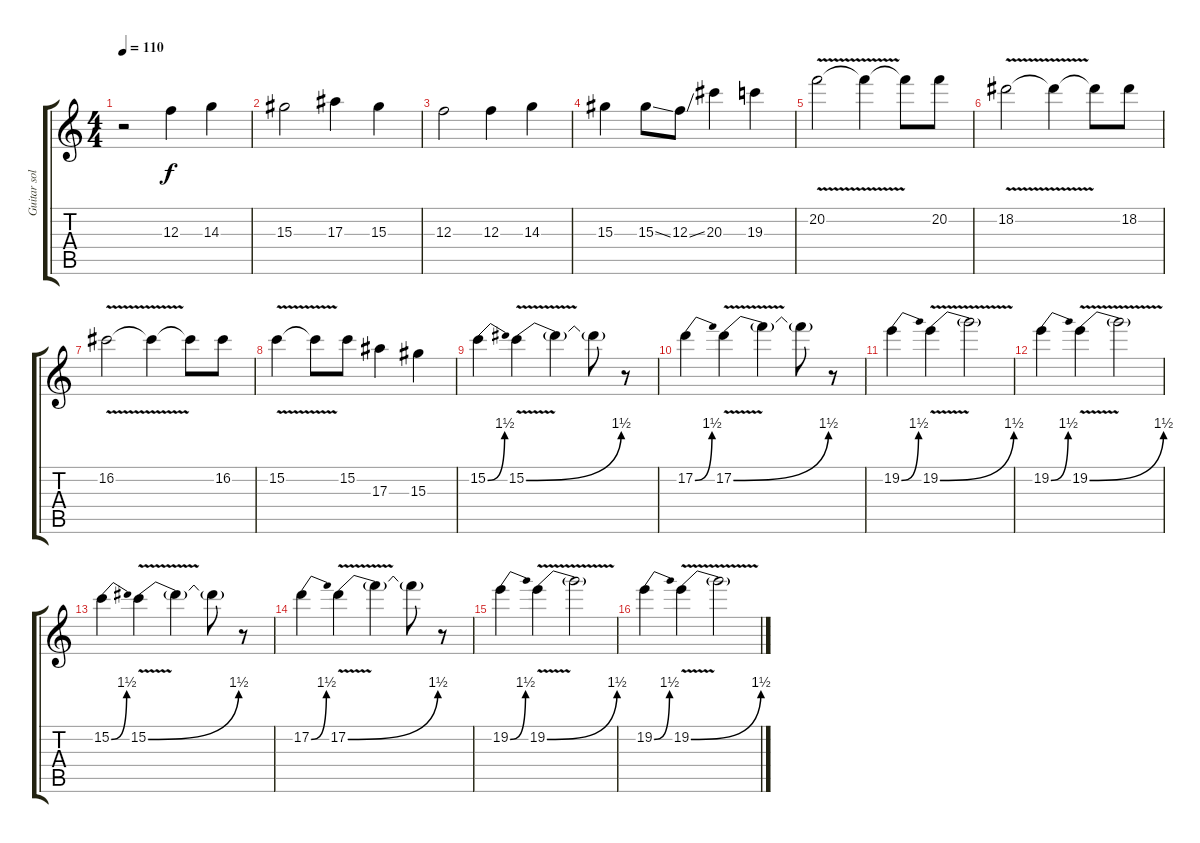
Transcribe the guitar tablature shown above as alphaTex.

\track ("Guitar solo" "Guitar sol") {instrument distortionguitar}
\staff {score tabs}
\tuning (D4 A3 F3 C3 G2 D2) {hide}
\ts (4 4)
\tempo 110
\clef g2
\ks c
r.2{dy f} 12.3.4{volume 16 instrument distortionguitar} 14.3.4 |
15.3.2 17.3.4 15.3.4 |
12.3.2 12.3.4 14.3.4 |
15.3.4 15.3{ss}.8 12.3{ss}.8 20.3.4 19.3.4 |
20.2{v}.2 20.2{t}.4 20.2{t}.8 20.2.8 |
18.2{v}.2 18.2{t}.4 18.2{t}.8 18.2.8 |
16.2{v}.2 16.2{t}.4 16.2{t}.8 16.2.8 |
15.2{v}.4 15.2{t}.8 15.2.8 17.3.4 15.3.4 |
15.2{be (bend 0 0 60 6)}.4 15.2{be (bend 0 0 60 6) v}.4 15.2{t}.4 15.2{t}.8 r.8 |
17.2{be (bend 0 0 60 6)}.4 17.2{be (bend 0 0 60 6) v}.4 17.2{t}.4 17.2{t}.8 r.8 |
19.2{be (bend 0 0 60 6)}.4 19.2{be (bend 0 0 60 6) v}.4 19.2{t}.2 |
19.2{be (bend 0 0 60 6)}.4 19.2{be (bend 0 0 60 6) v}.4 19.2{t}.2 |
15.2{be (bend 0 0 60 6)}.4 15.2{be (bend 0 0 60 6) v}.4 15.2{t}.4 15.2{t}.8 r.8 |
17.2{be (bend 0 0 60 6)}.4 17.2{be (bend 0 0 60 6) v}.4 17.2{t}.4 17.2{t}.8 r.8 |
19.2{be (bend 0 0 60 6)}.4 19.2{be (bend 0 0 60 6) v}.4 19.2{t}.2 |
19.2{be (bend 0 0 60 6)}.4 19.2{be (bend 0 0 60 6) v}.4 19.2{t}.2
